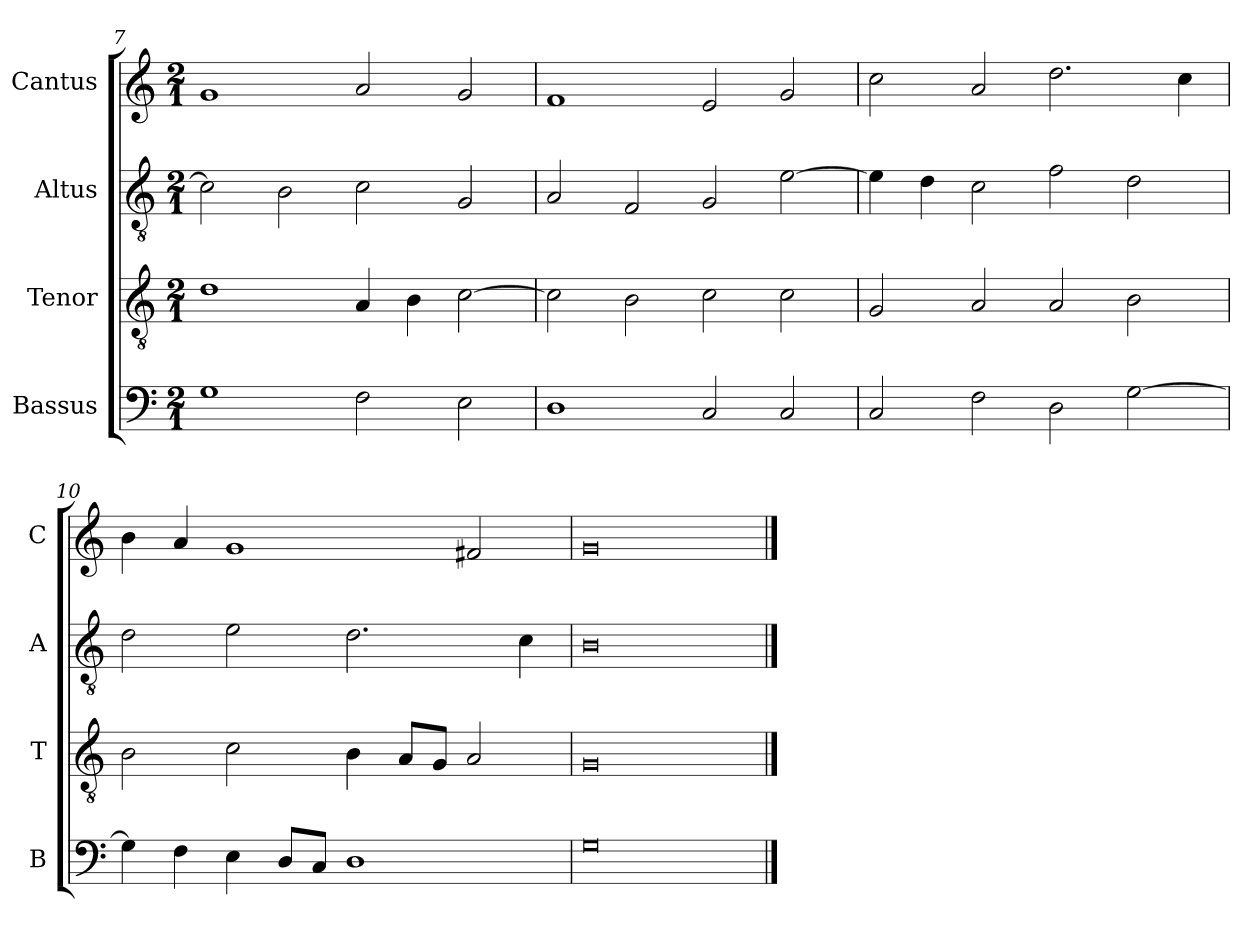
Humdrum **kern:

**kern	**kern	**kern	**kern
*part4	*part3	*part2	*part1
*staff4	*staff3	*staff2	*staff1
*I"Bassus	*I"Tenor	*I"Altus	*I"Cantus
*I'B	*I'T	*I'A	*I'C
*clefF4	*clefGv2	*clefGv2	*clefG2
*k[]	*k[]	*k[]	*k[]
*M2/1	*M2/1	*M2/1	*M2/1
=7	=7	=7	=7
1G	1d	2c]	1g
.	.	2B	.
2F	4A	2c	2a
.	4B	.	.
2E	[2c	2G	2g
=8	=8	=8	=8
1D	2c]	2A	1f
.	2B	2F	.
2C	2c	2G	2e
2C	2c	[2e	2g
=9	=9	=9	=9
2C	2G	4e]	2cc
.	.	4d	.
2F	2A	2c	2a
2D	2A	2f	2.dd
[2G	2B	2d	.
.	.	.	4cc
=10	=10	=10	=10
4G]	2B	2d	4b
4F	.	.	4a
4E	2c	2e	1g
8DL	.	.	.
8CJ	.	.	.
1D	4B	2.d	.
.	8AL	.	.
.	8GJ	.	.
.	2A	.	2f#X
.	.	4c	.
=11	=11	=11	=11
0G	0G	0B	0g
==	==	==	==
*-	*-	*-	*-
